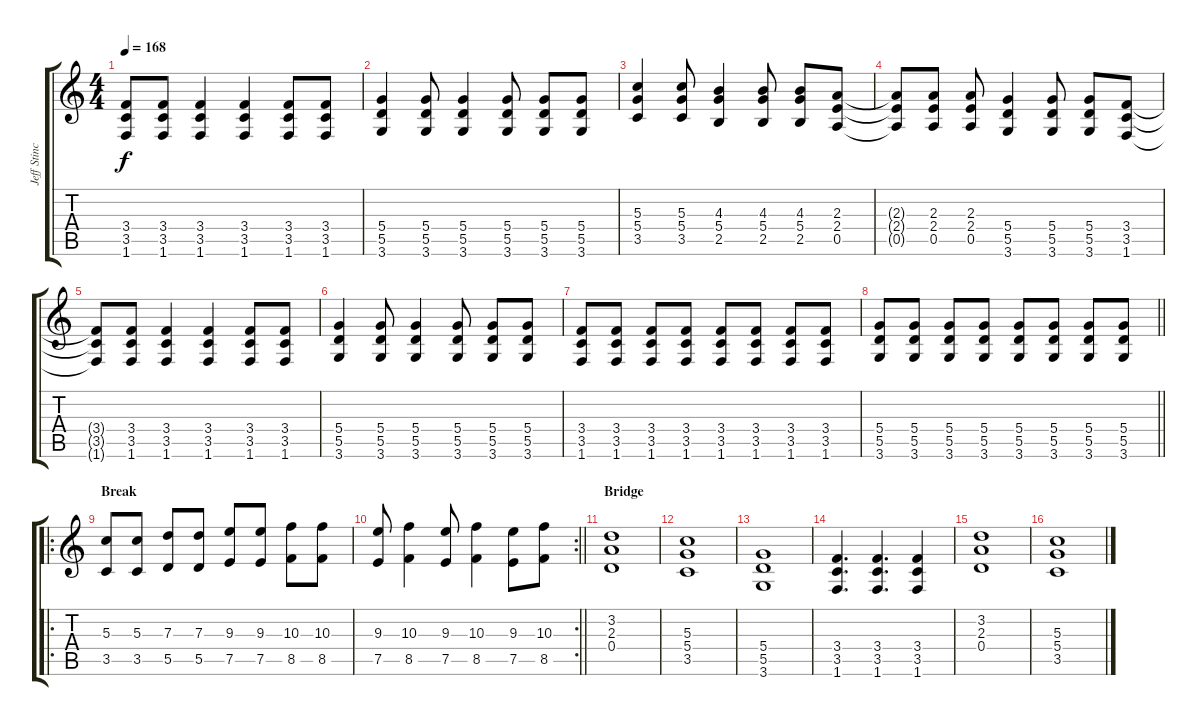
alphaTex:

\track ("Jeff Stinco" "Jeff Stinc") {instrument distortionguitar}
\staff {score tabs}
\tuning (E4 B3 G3 D3 A2 E2) {hide}
\ts (4 4)
\tempo 168
\clef g2
\ks c
(3.4{t} 3.5{t} 1.6{t}).8{dy f} (3.4 3.5 1.6).8 (3.4 3.5 1.6).4 (3.4 3.5 1.6).4 (3.4 3.5 1.6).8 (3.4 3.5 1.6).8 |
(5.4 5.5 3.6).4 (5.4 5.5 3.6).8 (5.4 5.5 3.6).4 (5.4 5.5 3.6).8 (5.4 5.5 3.6).8 (5.4 5.5 3.6).8 |
(5.3 5.4 3.5).4 (5.3 5.4 3.5).8 (4.3 5.4 2.5).4 (4.3 5.4 2.5).8 (4.3 5.4 2.5).8 (2.3 2.4 0.5).8 |
(2.3{t} 2.4{t} 0.5{t}).8 (2.3 2.4 0.5).8 (2.3 2.4 0.5).8 (5.4 5.5 3.6).4 (5.4 5.5 3.6).8 (5.4 5.5 3.6).8 (3.4 3.5 1.6).8 |
(3.4{t} 3.5{t} 1.6{t}).8 (3.4 3.5 1.6).8 (3.4 3.5 1.6).4 (3.4 3.5 1.6).4 (3.4 3.5 1.6).8 (3.4 3.5 1.6).8 |
(5.4 5.5 3.6).4 (5.4 5.5 3.6).8 (5.4 5.5 3.6).4 (5.4 5.5 3.6).8 (5.4 5.5 3.6).8 (5.4 5.5 3.6).8 |
(3.4 3.5 1.6).8 (3.4 3.5 1.6).8 (3.4 3.5 1.6).8 (3.4 3.5 1.6).8 (3.4 3.5 1.6).8 (3.4 3.5 1.6).8 (3.4 3.5 1.6).8 (3.4 3.5 1.6).8 |
\barLineRight lightlight
(5.4 5.5 3.6).8 (5.4 5.5 3.6).8 (5.4 5.5 3.6).8 (5.4 5.5 3.6).8 (5.4 5.5 3.6).8 (5.4 5.5 3.6).8 (5.4 5.5 3.6).8 (5.4 5.5 3.6).8 |
\ro
\section ("" "Break")
(5.3 3.5).8 (5.3 3.5).8 (7.3 5.5).8 (7.3 5.5).8 (9.3 7.5).8 (9.3 7.5).8 (10.3 8.5).8 (10.3 8.5).8 |
\rc 2
\barLineRight lightlight
(9.3 7.5).8 (10.3 8.5).4 (9.3 7.5).8 (10.3 8.5).4 (9.3 7.5).8 (10.3 8.5).8 |
\section ("" "Bridge")
(3.2 2.3 0.4).1 |
(5.3 5.4 3.5).1 |
(5.4 5.5 3.6).1 |
(3.4 3.5 1.6).4{d} (3.4 3.5 1.6).4{d} (3.4 3.5 1.6).4 |
(3.2 2.3 0.4).1 |
(5.3 5.4 3.5).1
